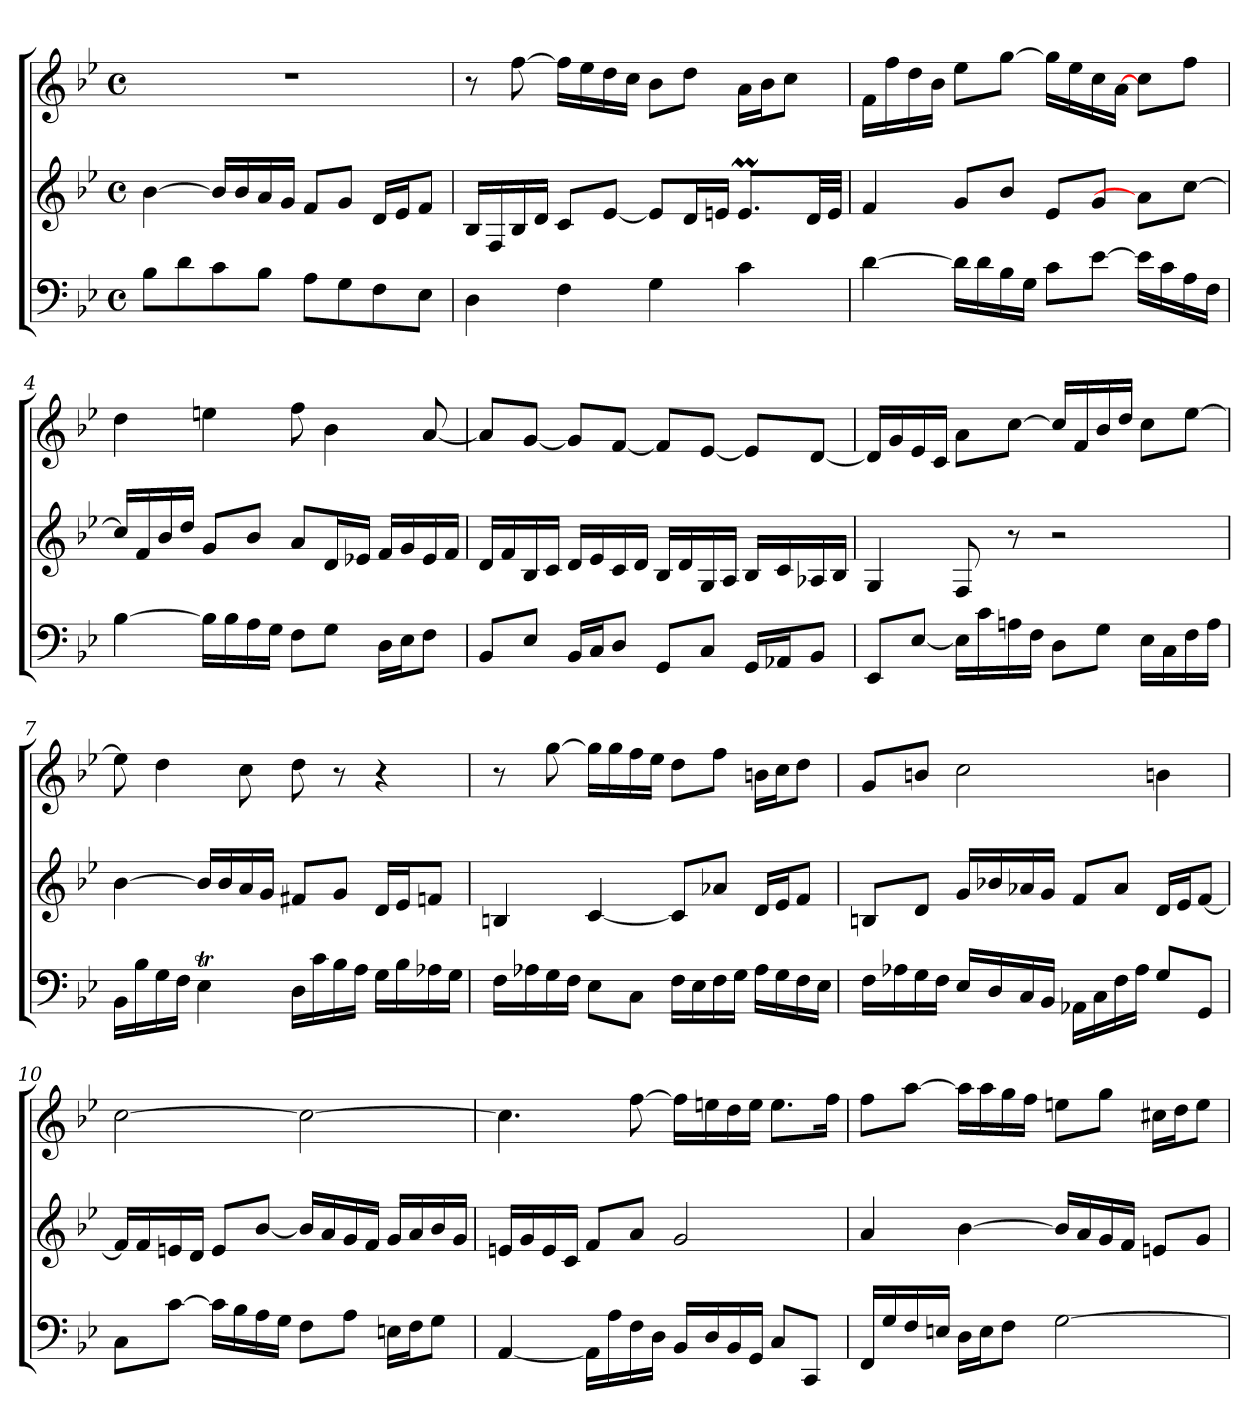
**kern	**kern	**kern
*part3	*part2	*part1
*staff3	*staff2	*staff1
*clefF4	*clefG2	*clefG2
*k[b-e-]	*k[b-e-]	*k[b-e-]
*M4/4	*M4/4	*M4/4
*met(c)	*met(c)	*met(c)
*MM92	*MM92	*MM92
=1	=1	=1
8B-L	[4b-	1r
8d	.	.
8c	16b-LL]	.
.	16b-	.
8B-J	16a	.
.	16gJJ	.
8AL	8fL	.
8G	8gJ	.
8F	16dLL	.
.	16e-J	.
8E-J	8fJ	.
=2	=2	=2
4D	16B-LL	8r
.	16F	.
.	16B-	[8ff
.	16dJJ	.
4F	8cL	16ffLL]
.	.	16ee-
.	[8e-J	16dd
.	.	16ccJJ
4G	8e-L]	8b-L
.	16dL	8ddJ
.	16enJJ	.
4c	8.emL	16aLL
.	.	16b-J
.	.	8ccJ
.	32dLL	.
.	32eJJJ	.
=3	=3	=3
[4d	4f	16fLL
.	.	16ff
.	.	16dd
.	.	16b-JJ
16dLL]	8gL	8ee-L
16d	.	.
16B-	8b-J	[8ggJ
16GJJ	.	.
8cL	8e-L	16ggLL]
.	.	16ee-
[8e-J	8gJ	16cc
.	.	[16aJJ
16e-LL]	8aL]	8ccL
16c	.	.
16A	[8ccJ	8ffJ
16FJJ	.	.
=4	=4	=4
[4B-	16ccLL]	4dd
.	16f	.
.	16b-	.
.	16ddJJ	.
16B-LL]	8gL	4een
16B-	.	.
16A	8b-J	.
16GJJ	.	.
8FL	8aL	8ff
8GJ	16dL	4b-
.	16e-XJJ	.
16DLL	16fLL	.
16E-J	16g	.
8FJ	16e-	[8a
.	16fJJ	.
=5	=5	=5
8BB-L	16dLL	8aL]
.	16f	.
8E-J	16B-	[8gJ
.	16cJJ	.
16BB-LL	16dLL	8gL]
16CJ	16e-	.
8DJ	16c	[8fJ
.	16dJJ	.
8GGL	16B-LL	8fL]
.	16d	.
8CJ	16G	[8e-J
.	16AJJ	.
16GGLL	16B-LL	8e-L]
16AA-XJ	16c	.
8BB-J	16A-X	[8dJ
.	16B-JJ	.
=6	=6	=6
8EE-L	4G	16dLL]
.	.	16g
[8E-J	.	16e-
.	.	16cJJ
16E-LL]	8F	8aL
16c	.	.
16An	8r	[8ccJ
16FJJ	.	.
8DL	2r	16ccLL]
.	.	16f
8GJ	.	16b-
.	.	16ddJJ
16E-LL	.	8ccL
16C	.	.
16F	.	[8ee-J
16AJJ	.	.
=7	=7	=7
16BB-LL	[4b-	8ee-]
16B-	.	.
16G	.	4dd
16FJJ	.	.
4E-T	16b-LL]	.
.	16b-	.
.	16a	8cc
.	16gJJ	.
16DLL	8f#XL	8dd
16c	.	.
16B-	8gJ	8r
16AJJ	.	.
16GLL	16dLL	4r
16B-	16e-J	.
16A-X	8fnJ	.
16GJJ	.	.
=8	=8	=8
16FLL	4Bn	8r
16A-X	.	.
16G	.	[8gg
16FJJ	.	.
8E-L	[4c	16ggLL]
.	.	16gg
8CJ	.	16ff
.	.	16ee-JJ
16FLL	8cL]	8ddL
16E-	.	.
16F	8a-XJ	8ffJ
16GJJ	.	.
16A-LL	16dLL	16bnLL
16G	16e-J	16ccJ
16F	8fJ	8ddJ
16E-JJ	.	.
=9	=9	=9
16FLL	8BnL	8gL
16A-X	.	.
16G	8dJ	8bnJ
16FJJ	.	.
16E-LL	16gLL	2cc
16D	16b-X	.
16C	16a-X	.
16BB-JJ	16gJJ	.
16AA-XLL	8fL	.
16C	.	.
16F	8a-J	.
16A-JJ	.	.
8GL	16dLL	4bn
.	16e-J	.
8GGJ	[8fJ	.
=10	=10	=10
8CL	16fLL]	[2cc
.	16f	.
[8cJ	16en	.
.	16dJJ	.
16cLL]	8eL	.
16B-	.	.
16A	[8b-J	.
16GJJ	.	.
8FL	16b-LL]	2cc_
.	16a	.
8AJ	16g	.
.	16fJJ	.
16EnLL	16gLL	.
16FJ	16a	.
8GJ	16b-	.
.	16gJJ	.
=11	=11	=11
[4AA	16enLL	4.cc]
.	16g	.
.	16e	.
.	16cJJ	.
16AALL]	8fL	.
16A	.	.
16F	8aJ	[8ff
16DJJ	.	.
16BB-LL	2g	16ffLL]
16D	.	16een
16BB-	.	16dd
16GGJJ	.	16eeJJ
8CL	.	8.eeL
8CCJ	.	.
.	.	16ffJk
=12	=12	=12
16FFLL	4a	8ffL
16G	.	.
16F	.	[8aaJ
16EnJJ	.	.
16DLL	[4b-	16aaLL]
16EJ	.	16aa
8FJ	.	16gg
.	.	16ffJJ
[2G	16b-LL]	8eenL
.	16a	.
.	16g	8ggJ
.	16fJJ	.
.	8enL	16cc#XLL
.	.	16ddJ
.	8gJ	8eeJ
=	=	=
*-	*-	*-
